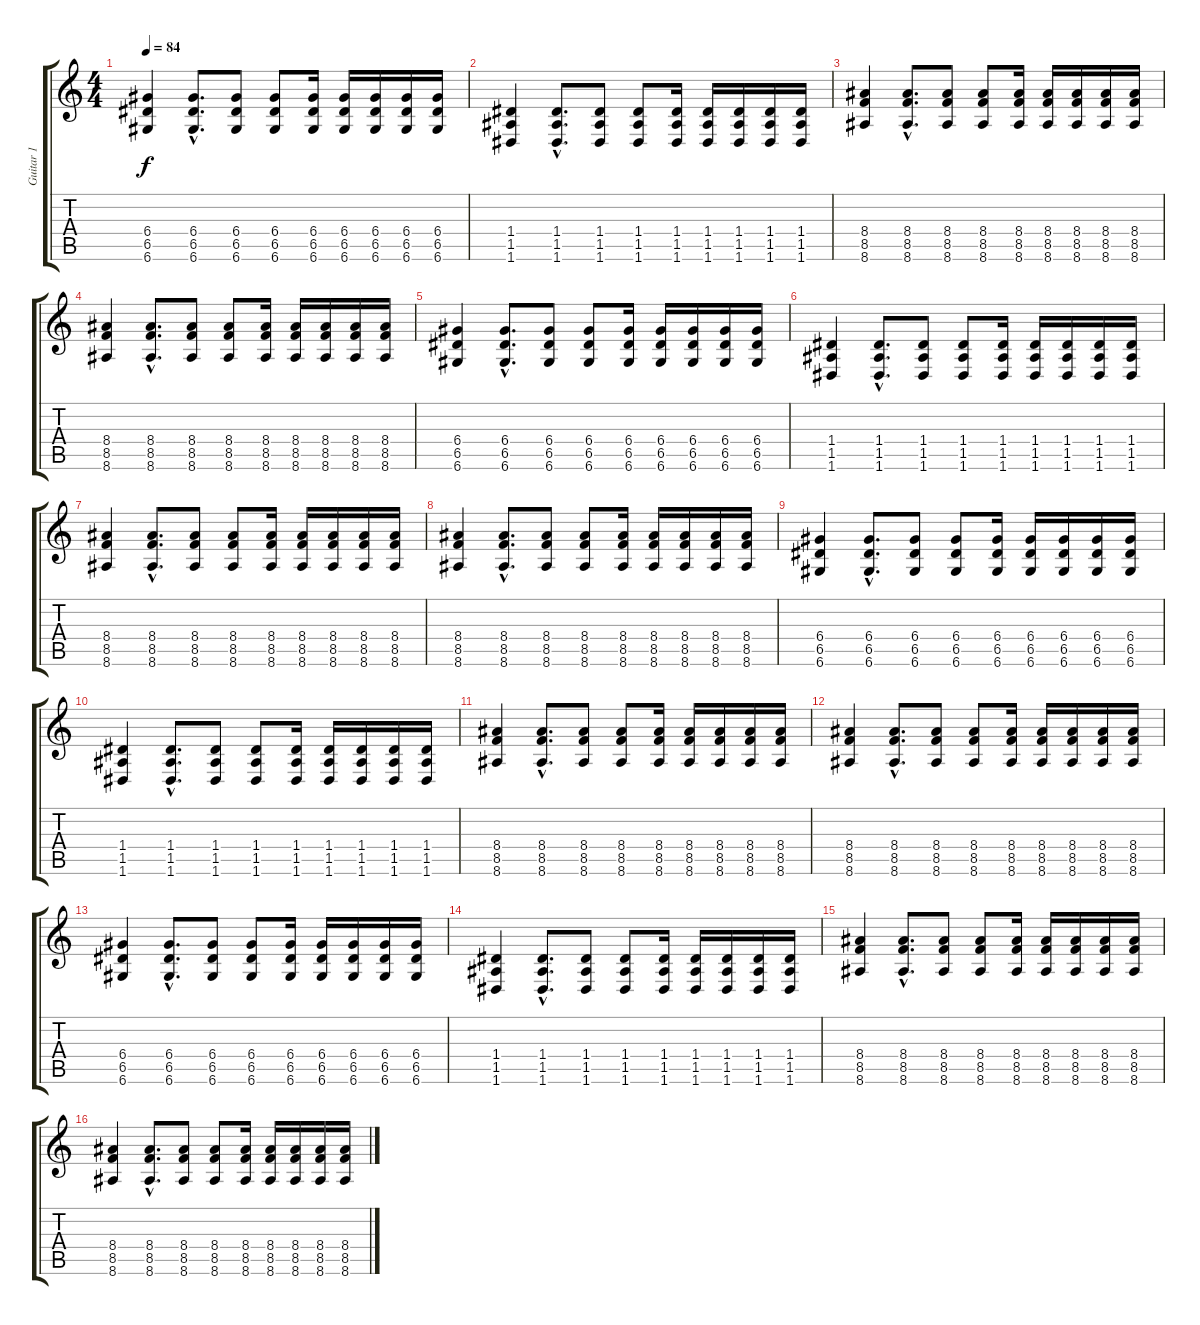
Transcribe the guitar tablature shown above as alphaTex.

\track ("Guitar 1" "Guitar 1") {instrument overdrivenguitar}
\staff {score tabs}
\tuning (E4 B3 G3 D3 A2 D2) {hide}
\ts (4 4)
\tempo 84
\clef g2
\ks c
(6.4 6.5 6.6).4{dy f} (6.4{hac} 6.5{hac} 6.6{hac}).8{d} (6.4 6.5 6.6).8 (6.4 6.5 6.6).8 (6.4 6.5 6.6).16 (6.4 6.5 6.6).16 (6.4 6.5 6.6).16 (6.4 6.5 6.6).16 (6.4 6.5 6.6).16 |
(1.4 1.5 1.6).4 (1.4{hac} 1.5{hac} 1.6{hac}).8{d} (1.4 1.5 1.6).8 (1.4 1.5 1.6).8 (1.4 1.5 1.6).16 (1.4 1.5 1.6).16 (1.4 1.5 1.6).16 (1.4 1.5 1.6).16 (1.4 1.5 1.6).16 |
(8.4 8.5 8.6).4 (8.4{hac} 8.5{hac} 8.6{hac}).8{d} (8.4 8.5 8.6).8 (8.4 8.5 8.6).8 (8.4 8.5 8.6).16 (8.4 8.5 8.6).16 (8.4 8.5 8.6).16 (8.4 8.5 8.6).16 (8.4 8.5 8.6).16 |
(8.4 8.5 8.6).4 (8.4{hac} 8.5{hac} 8.6{hac}).8{d} (8.4 8.5 8.6).8 (8.4 8.5 8.6).8 (8.4 8.5 8.6).16 (8.4 8.5 8.6).16 (8.4 8.5 8.6).16 (8.4 8.5 8.6).16 (8.4 8.5 8.6).16 |
(6.4 6.5 6.6).4 (6.4{hac} 6.5{hac} 6.6{hac}).8{d} (6.4 6.5 6.6).8 (6.4 6.5 6.6).8 (6.4 6.5 6.6).16 (6.4 6.5 6.6).16 (6.4 6.5 6.6).16 (6.4 6.5 6.6).16 (6.4 6.5 6.6).16 |
(1.4 1.5 1.6).4 (1.4{hac} 1.5{hac} 1.6{hac}).8{d} (1.4 1.5 1.6).8 (1.4 1.5 1.6).8 (1.4 1.5 1.6).16 (1.4 1.5 1.6).16 (1.4 1.5 1.6).16 (1.4 1.5 1.6).16 (1.4 1.5 1.6).16 |
(8.4 8.5 8.6).4 (8.4{hac} 8.5{hac} 8.6{hac}).8{d} (8.4 8.5 8.6).8 (8.4 8.5 8.6).8 (8.4 8.5 8.6).16 (8.4 8.5 8.6).16 (8.4 8.5 8.6).16 (8.4 8.5 8.6).16 (8.4 8.5 8.6).16 |
(8.4 8.5 8.6).4 (8.4{hac} 8.5{hac} 8.6{hac}).8{d} (8.4 8.5 8.6).8 (8.4 8.5 8.6).8 (8.4 8.5 8.6).16 (8.4 8.5 8.6).16 (8.4 8.5 8.6).16 (8.4 8.5 8.6).16 (8.4 8.5 8.6).16 |
(6.4 6.5 6.6).4 (6.4{hac} 6.5{hac} 6.6{hac}).8{d} (6.4 6.5 6.6).8 (6.4 6.5 6.6).8 (6.4 6.5 6.6).16 (6.4 6.5 6.6).16 (6.4 6.5 6.6).16 (6.4 6.5 6.6).16 (6.4 6.5 6.6).16 |
(1.4 1.5 1.6).4 (1.4{hac} 1.5{hac} 1.6{hac}).8{d} (1.4 1.5 1.6).8 (1.4 1.5 1.6).8 (1.4 1.5 1.6).16 (1.4 1.5 1.6).16 (1.4 1.5 1.6).16 (1.4 1.5 1.6).16 (1.4 1.5 1.6).16 |
(8.4 8.5 8.6).4 (8.4{hac} 8.5{hac} 8.6{hac}).8{d} (8.4 8.5 8.6).8 (8.4 8.5 8.6).8 (8.4 8.5 8.6).16 (8.4 8.5 8.6).16 (8.4 8.5 8.6).16 (8.4 8.5 8.6).16 (8.4 8.5 8.6).16 |
(8.4 8.5 8.6).4 (8.4{hac} 8.5{hac} 8.6{hac}).8{d} (8.4 8.5 8.6).8 (8.4 8.5 8.6).8 (8.4 8.5 8.6).16 (8.4 8.5 8.6).16 (8.4 8.5 8.6).16 (8.4 8.5 8.6).16 (8.4 8.5 8.6).16 |
(6.4 6.5 6.6).4 (6.4{hac} 6.5{hac} 6.6{hac}).8{d} (6.4 6.5 6.6).8 (6.4 6.5 6.6).8 (6.4 6.5 6.6).16 (6.4 6.5 6.6).16 (6.4 6.5 6.6).16 (6.4 6.5 6.6).16 (6.4 6.5 6.6).16 |
(1.4 1.5 1.6).4 (1.4{hac} 1.5{hac} 1.6{hac}).8{d} (1.4 1.5 1.6).8 (1.4 1.5 1.6).8 (1.4 1.5 1.6).16 (1.4 1.5 1.6).16 (1.4 1.5 1.6).16 (1.4 1.5 1.6).16 (1.4 1.5 1.6).16 |
(8.4 8.5 8.6).4 (8.4{hac} 8.5{hac} 8.6{hac}).8{d} (8.4 8.5 8.6).8 (8.4 8.5 8.6).8 (8.4 8.5 8.6).16 (8.4 8.5 8.6).16 (8.4 8.5 8.6).16 (8.4 8.5 8.6).16 (8.4 8.5 8.6).16 |
(8.4 8.5 8.6).4 (8.4{hac} 8.5{hac} 8.6{hac}).8{d} (8.4 8.5 8.6).8 (8.4 8.5 8.6).8 (8.4 8.5 8.6).16 (8.4 8.5 8.6).16 (8.4 8.5 8.6).16 (8.4 8.5 8.6).16 (8.4 8.5 8.6).16
